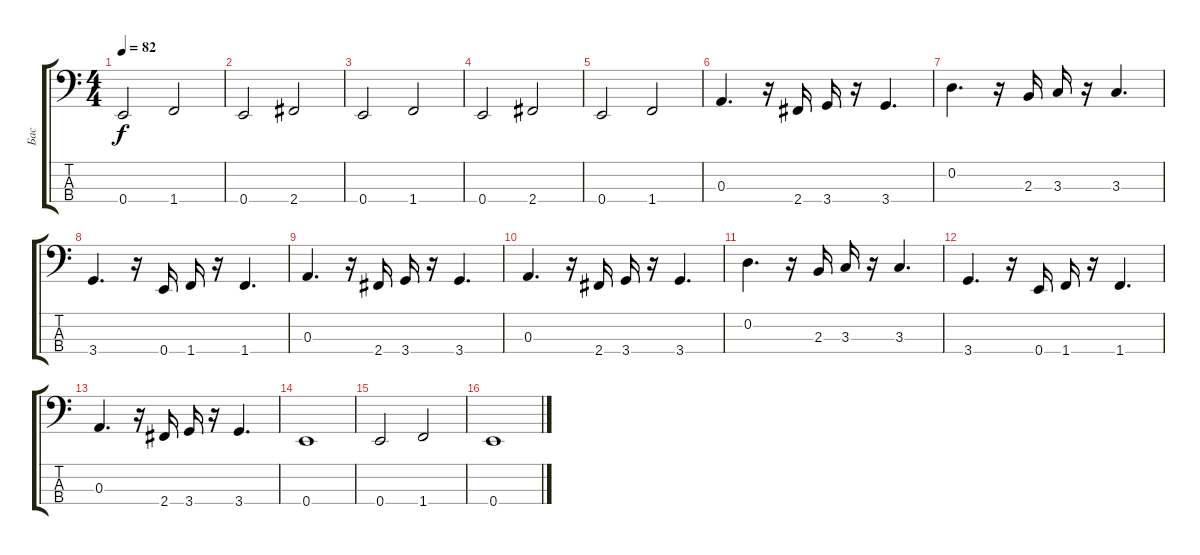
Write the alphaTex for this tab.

\track ("Бас" "Бас") {instrument electricbassfinger}
\staff {score tabs}
\tuning (G2 D2 A1 E1) {hide}
\ts (4 4)
\tempo 82
\clef f4
\ks c
0.4.2{dy f} 1.4.2 |
0.4.2 2.4.2 |
0.4.2 1.4.2 |
0.4.2 2.4.2 |
0.4.2 1.4.2 |
0.3.4{d} r.16 2.4.16 3.4.16 r.16 3.4.4{d} |
0.2.4{d} r.16 2.3.16 3.3.16 r.16 3.3.4{d} |
3.4.4{d} r.16 0.4.16 1.4.16 r.16 1.4.4{d} |
0.3.4{d} r.16 2.4.16 3.4.16 r.16 3.4.4{d} |
0.3.4{d} r.16 2.4.16 3.4.16 r.16 3.4.4{d} |
0.2.4{d} r.16 2.3.16 3.3.16 r.16 3.3.4{d} |
3.4.4{d} r.16 0.4.16 1.4.16 r.16 1.4.4{d} |
0.3.4{d} r.16 2.4.16 3.4.16 r.16 3.4.4{d} |
0.4.1 |
0.4.2 1.4.2 |
0.4.1
